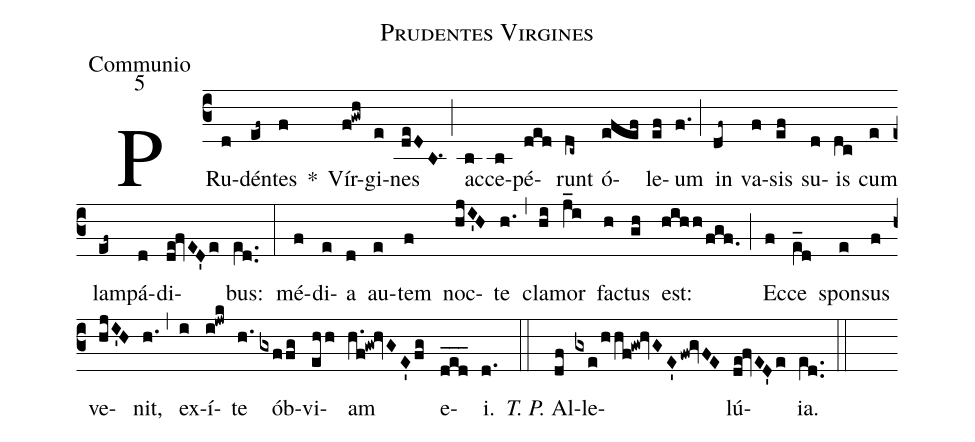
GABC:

name: Prudentes Virgines;
office-part: Communio;
mode: 5;
%%
(c3) PRu(d)dén(ef~)tes(f) *() Vír(f!gwh)gi(e)nes(deDB.1) (;) ac(b)ce(b)pé(ded)runt(dc~) ó(efef)le(ef)um(f.) (;) in(df~) va(f)sis(ef) su(d)is(dc) cum(e) lam(ef~)pá(d)di(de!fvED'e)bus:(e[ll:1]d..) (:)
mé(f)di(e)a(d) au(e)tem(f) noc(hjI'H)te(h.) (,) cla(hi)mor(j_i) fac(h)tus(gh) est:(hihh/fgf.) (;) Ec(f)ce(e_[ll:1]d) spon(e)sus(f) ve(hjI'H)nit,(h.) (,) ex(i)í(i!jwk)te(h.) ób(gxffg)vi(ehh)am(h.f!gw!hvGE'fg) e(d_e_d_)i.(d.) (::)
<i>T. P.</i> Al(df)le(gxe/hhf!gw!hvGE'fw!gvFE)lú(de!fvED'e)ia.(e[ll:1]d..) (::)
